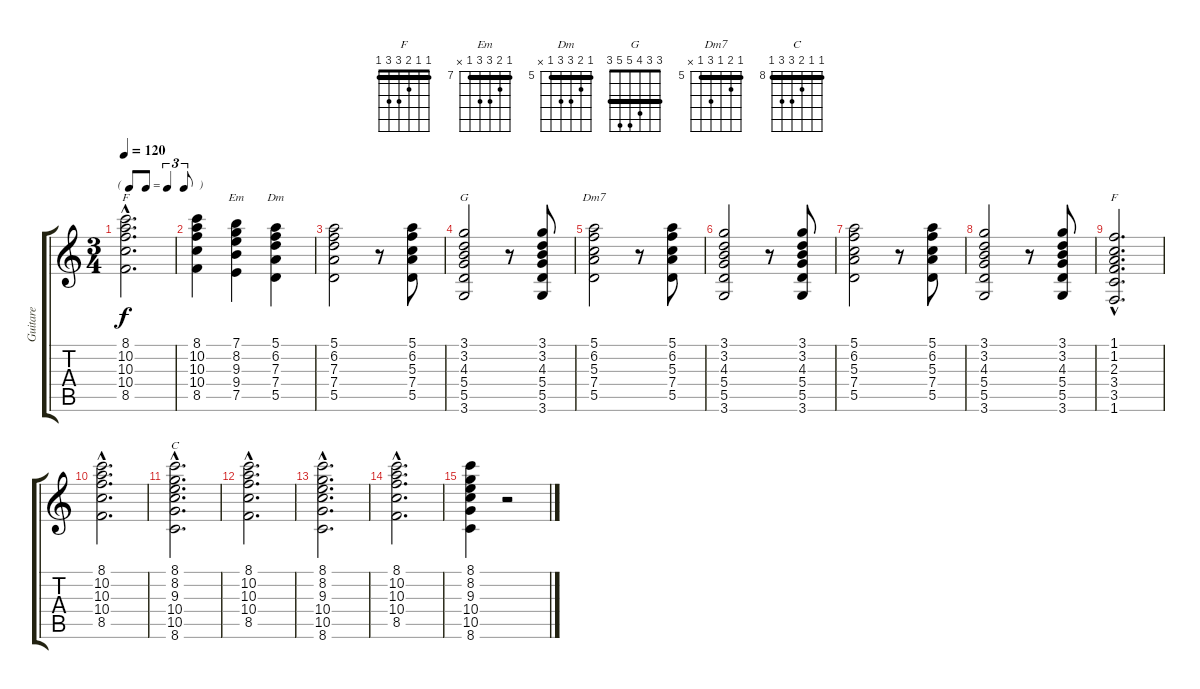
\track ("Guitare" "Guitare") {instrument acousticguitarsteel}
\staff {score tabs}
\tuning (E4 B3 G3 D3 A2 E2) {hide}
\chord ("F" 8 10 10 10 8 x) {firstfret 8 barre 8}
\chord ("Em" 7 8 9 9 7 x) {firstfret 7 barre 7}
\chord ("Dm" 5 6 7 7 5 x) {firstfret 5 barre 5}
\chord ("G" 3 3 4 5 5 3) {barre 3}
\chord ("Dm7" 5 6 5 7 5 x) {firstfret 5 barre 5}
\chord ("F" 1 1 2 3 3 1) {barre 1}
\chord ("C" 8 8 9 10 10 8) {firstfret 8 barre 8}
\ts (3 4)
\tf triplet8th
\tempo 120
\clef g2
\ks c
(8.1{hac} 10.2{hac} 10.3{hac} 10.4{hac} 8.5{hac}).2{d ch "F" dy f} |
(8.1 10.2 10.3 10.4 8.5).4 (7.1 8.2 9.3 9.4 7.5).4{ch "Em"} (5.1 6.2 7.3 7.4 5.5).4{ch "Dm"} |
(5.1 6.2 7.3 7.4 5.5).2 r.8 (5.1 6.2 5.3 7.4 5.5).8 |
(3.1 3.2 4.3 5.4 5.5 3.6).2{ch "G"} r.8 (3.1 3.2 4.3 5.4 5.5 3.6).8 |
(5.1 6.2 5.3 7.4 5.5).2{ch "Dm7"} r.8 (5.1 6.2 5.3 7.4 5.5).8 |
(3.1 3.2 4.3 5.4 5.5 3.6).2 r.8 (3.1 3.2 4.3 5.4 5.5 3.6).8 |
(5.1 6.2 5.3 7.4 5.5).2 r.8 (5.1 6.2 5.3 7.4 5.5).8 |
(3.1 3.2 4.3 5.4 5.5 3.6).2 r.8 (3.1 3.2 4.3 5.4 5.5 3.6).8 |
(1.1{hac} 1.2{hac} 2.3{hac} 3.4{hac} 3.5{hac} 1.6{hac}).2{d ch "F"} |
(8.1{hac} 10.2{hac} 10.3{hac} 10.4{hac} 8.5{hac}).2{d} |
(8.1{hac} 8.2{hac} 9.3{hac} 10.4{hac} 10.5{hac} 8.6{hac}).2{d ch "C"} |
(8.1{hac} 10.2{hac} 10.3{hac} 10.4{hac} 8.5{hac}).2{d} |
(8.1{hac} 8.2{hac} 9.3{hac} 10.4{hac} 10.5{hac} 8.6{hac}).2{d} |
(8.1{hac} 10.2{hac} 10.3{hac} 10.4{hac} 8.5{hac}).2{d} |
(8.1 8.2 9.3 10.4 10.5 8.6).4 r.2
